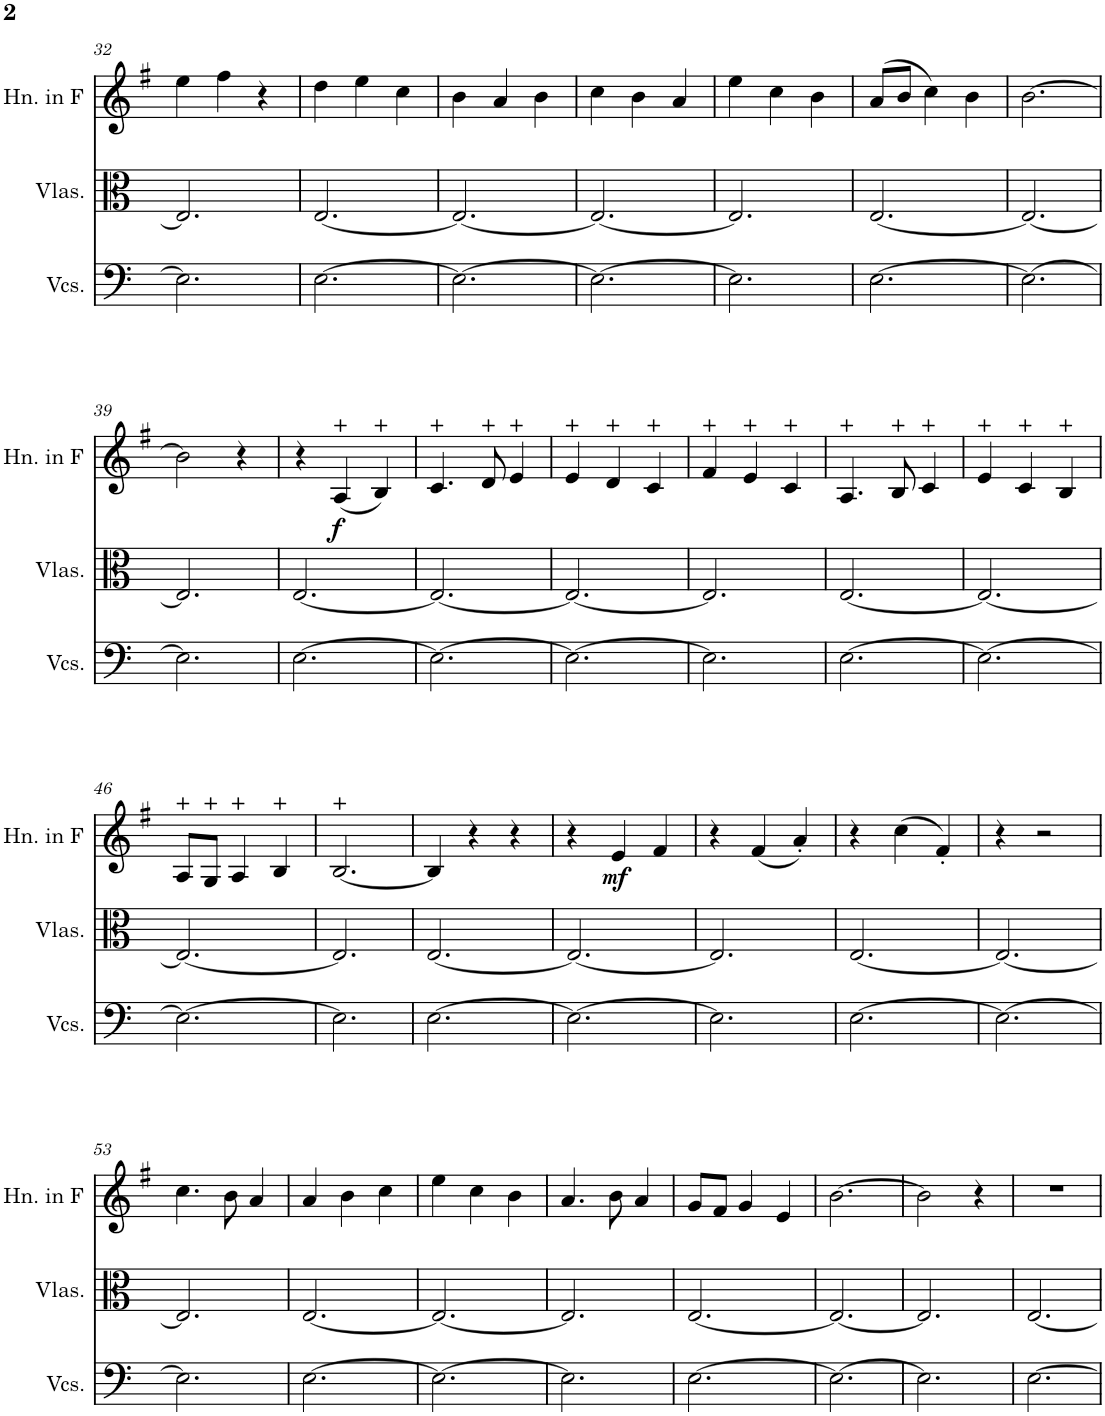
**kern	**kern	**kern	**dynam
*part3	*part2	*part1	*part1
*staff3	*staff2	*staff1	*staff1
*I"Violoncellos	*I"Violas	*I"Horn in F	*
*I'Vcs.	*I'Vlas.	*I'Hn. in F	*
!!LO:PB:g=z
*clefF4	*clefC3	*clefG2	*
*	*	*Trd4c7	*
*k[]	*k[]	*k[f#]	*
*M3/4	*M3/4	*M3/4	*
=32	=32	=32	=32
2.E\]	2.E/]	4ee\	.
.	.	4ff#\	.
.	.	4r	.
=33	=33	=33	=33
[2.E\	[2.E/	4dd\	.
.	.	4ee\	.
.	.	4cc\	.
=34	=34	=34	=34
2.E\_	2.E/_	4b\	.
.	.	4a/	.
.	.	4b\	.
=35	=35	=35	=35
2.E\_	2.E/_	4cc\	.
.	.	4b\	.
.	.	4a/	.
=36	=36	=36	=36
2.E\]	2.E/]	4ee\	.
.	.	4cc\	.
.	.	4b\	.
=37	=37	=37	=37
[2.E\	[2.E/	(8a/L	.
.	.	8b/J	.
.	.	4cc\)	.
.	.	4b\	.
=38	=38	=38	=38
2.E\_	2.E/_	[2.b\	.
!!LO:LB:g=z
=39	=39	=39	=39
2.E\]	2.E/]	2b\]	.
.	.	4r	.
=40	=40	=40	=40
[2.E\	[2.E/	4r	.
!	!	!	!LO:DY:b
.	.	(4A/	f
.	.	4B/)	.
=41	=41	=41	=41
2.E\_	2.E/_	4.c/	.
.	.	8d/	.
.	.	4e/	.
=42	=42	=42	=42
2.E\_	2.E/_	4e/	.
.	.	4d/	.
.	.	4c/	.
=43	=43	=43	=43
2.E\]	2.E/]	4f#/	.
.	.	4e/	.
.	.	4c/	.
=44	=44	=44	=44
[2.E\	[2.E/	4.A/	.
.	.	8B/	.
.	.	4c/	.
=45	=45	=45	=45
2.E\_	2.E/_	4e/	.
.	.	4c/	.
.	.	4B/	.
!!LO:LB:g=z
=46	=46	=46	=46
2.E\_	2.E/_	8A/L	.
.	.	8G/J	.
.	.	4A/	.
.	.	4B/	.
=47	=47	=47	=47
2.E\]	2.E/]	[2.B/	.
=48	=48	=48	=48
[2.E\	[2.E/	4B/]	.
.	.	4r	.
.	.	4r	.
=49	=49	=49	=49
2.E\_	2.E/_	4r	.
!	!	!	!LO:DY:b
.	.	4e/	mf
.	.	4f#/	.
=50	=50	=50	=50
2.E\]	2.E/]	4r	.
.	.	(4f#/	.
.	.	4a'/)	.
=51	=51	=51	=51
[2.E\	[2.E/	4r	.
.	.	(4cc\	.
.	.	4f#'/)	.
=52	=52	=52	=52
2.E\_	2.E/_	4r	.
.	.	2r	.
!!LO:LB:g=z
=53	=53	=53	=53
2.E\]	2.E/]	4.cc\	.
.	.	8b\	.
.	.	4a/	.
=54	=54	=54	=54
[2.E\	[2.E/	4a/	.
.	.	4b\	.
.	.	4cc\	.
=55	=55	=55	=55
2.E\_	2.E/_	4ee\	.
.	.	4cc\	.
.	.	4b\	.
=56	=56	=56	=56
2.E\]	2.E/]	4.a/	.
.	.	8b\	.
.	.	4a/	.
=57	=57	=57	=57
[2.E\	[2.E/	8g/L	.
.	.	8f#/J	.
.	.	4g/	.
.	.	4e/	.
=58	=58	=58	=58
2.E\_	2.E/_	[2.b\	.
=59	=59	=59	=59
2.E\]	2.E/]	2b\]	.
.	.	4r	.
=60	=60	=60	=60
[2.E\	[2.E/	2.r	.
=	=	=	=
*-	*-	*-	*-
